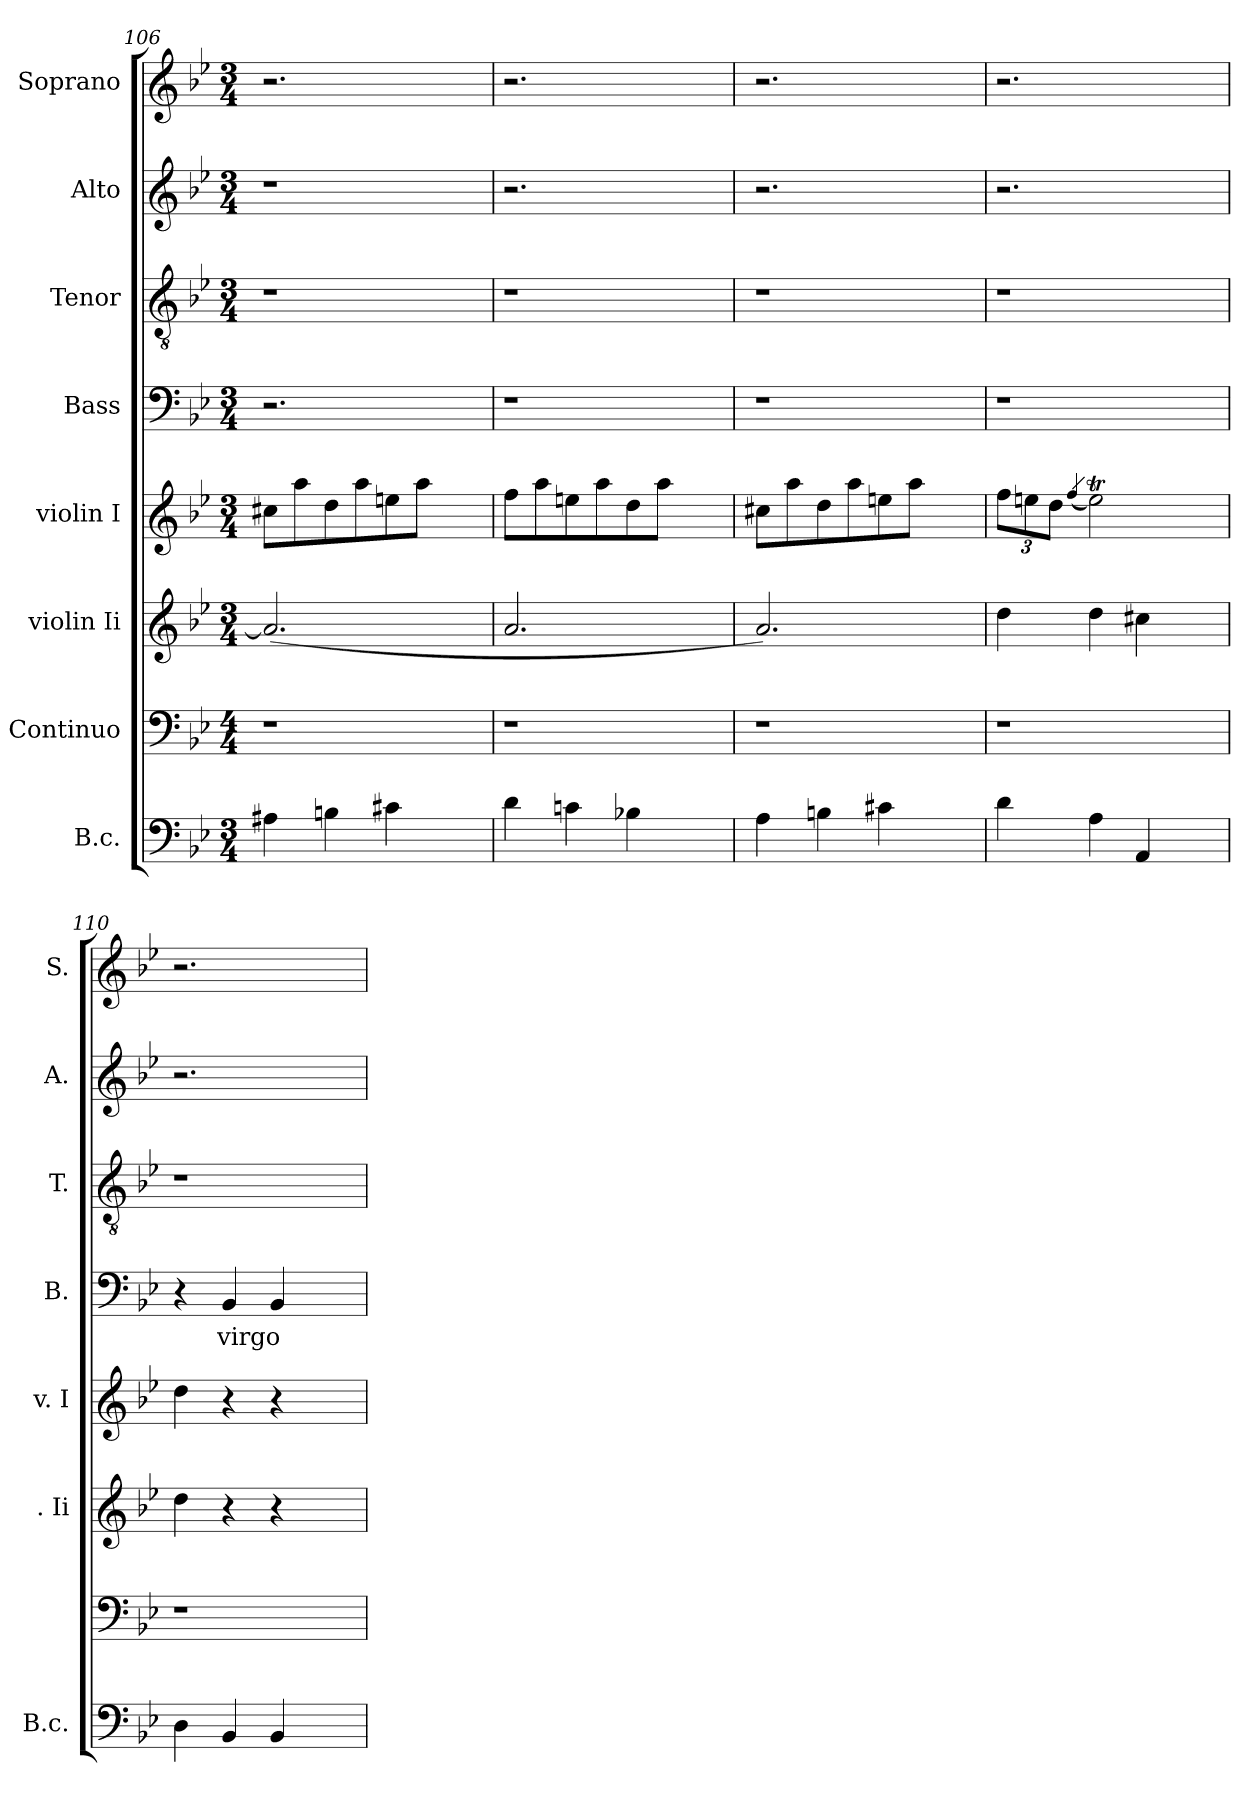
**kern	**kern	**kern	**kern	**kern	**text	**kern	**kern	**kern
*part8	*part7	*part6	*part5	*part4	*part4	*part3	*part2	*part1
*staff8	*staff7	*staff6	*staff5	*staff4	*staff4	*staff3	*staff2	*staff1
*I"B.c.	*I"Continuo	*I"violin Ii	*I"violin I	*I"Bass	*	*I"Tenor	*I"Alto	*I"Soprano
*I'B.c.	*	*I'. Ii	*I'v. I	*I'B.	*	*I'T.	*I'A.	*I'S.
*clefF4	*clefF4	*clefG2	*clefG2	*clefF4	*	*clefGv2	*clefG2	*clefG2
*k[b-e-]	*k[b-e-]	*k[b-e-]	*k[b-e-]	*k[b-e-]	*	*k[b-e-]	*k[b-e-]	*k[b-e-]
*B-:	*B-:	*B-:	*B-:	*B-:	*	*B-:	*B-:	*B-:
*M3/4	*M4/4	*M3/4	*M3/4	*M3/4	*	*M3/4	*M3/4	*M3/4
=106	=106	=106	=106	=106	=106	=106	=106	=106
!	!	!	!	!	!	!LO:N:vis=1	!LO:N:vis=1	!
4A#\	1r	(>2.a/]	8cc#X\L	2.r	.	2.r	2.r	2.r
.	.	.	8aa\	.	.	.	.	.
4Bn\	.	.	8dd\	.	.	.	.	.
.	.	.	8aa\	.	.	.	.	.
4c#X\	.	.	8een\	.	.	.	.	.
.	.	.	8aa\J	.	.	.	.	.
4ryy	.	4ryy	4ryy	4ryy	.	4ryy	4ryy	4ryy
!!LO:LB:g=z
=107	=107	=107	=107	=107	=107	=107	=107	=107
!	!	!	!	!LO:N:vis=1	!	!LO:N:vis=1	!	!
4d\	1r	2.a/	8ff\L	2.r	.	2.r	2.r	2.r
.	.	.	8aa\	.	.	.	.	.
4cn\	.	.	8een\	.	.	.	.	.
.	.	.	8aa\	.	.	.	.	.
4B-X\	.	.	8dd\	.	.	.	.	.
.	.	.	8aa\J	.	.	.	.	.
4ryy	.	4ryy	4ryy	4ryy	.	4ryy	4ryy	4ryy
=108	=108	=108	=108	=108	=108	=108	=108	=108
!	!	!	!	!LO:N:vis=1	!	!LO:N:vis=1	!	!
4A\	1r	2.a/)	8cc#X\L	2.r	.	2.r	2.r	2.r
.	.	.	8aa\	.	.	.	.	.
4Bn\	.	.	8dd\	.	.	.	.	.
.	.	.	8aa\	.	.	.	.	.
4c#X\	.	.	8een\	.	.	.	.	.
.	.	.	8aa\J	.	.	.	.	.
4ryy	.	4ryy	4ryy	4ryy	.	4ryy	4ryy	4ryy
=109	=109	=109	=109	=109	=109	=109	=109	=109
*	*	*	*Xbrackettup	*	*	*	*	*
!	!	!	!	!LO:N:vis=1	!	!LO:N:vis=1	!	!
4d\	1r	4dd\	12ff\L	2.r	.	2.r	2.r	2.r
.	.	.	12een\	.	.	.	.	.
.	.	.	12dd\J	.	.	.	.	.
.	.	.	(<4qff/	.	.	.	.	.
4A\	.	4dd\	2eet\)	.	.	.	.	.
4AA/	.	4cc#X\	.	.	.	.	.	.
4ryy	.	4ryy	4ryy	4ryy	.	4ryy	4ryy	4ryy
=110	=110	=110	=110	=110	=110	=110	=110	=110
!	!	!	!	!	!	!LO:N:vis=1	!	!
4D\	1r	4dd\	4dd\	4r	.	2.r	2.r	2.r
!	!	!	!	!	!LO:LY:b:cj	!	!	!
4BB-/	.	4r	4r	4BB-/	virgo	.	.	.
4BB-/	.	4r	4r	4BB-/	.	.	.	.
4ryy	.	4ryy	4ryy	4ryy	.	4ryy	4ryy	4ryy
=	=	=	=	=	=	=	=	=
*-	*-	*-	*-	*-	*-	*-	*-	*-
